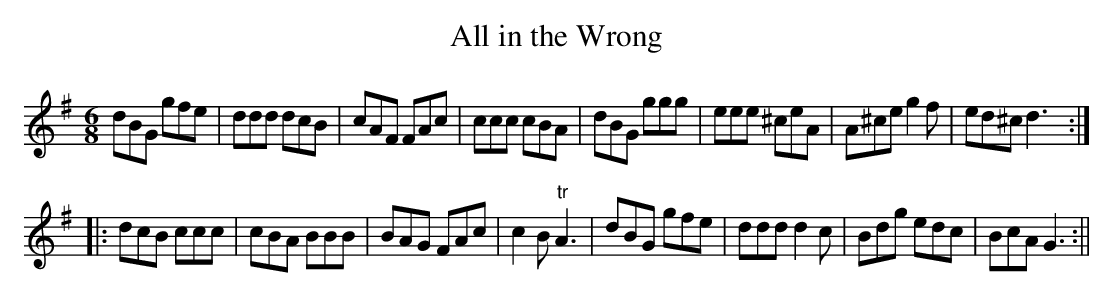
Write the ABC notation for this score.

X:1
T:All in the Wrong
M:6/8
L:1/8
K:G
dBG gfe|ddd dcB|cAF FAc|ccc cBA|dBG ggg|eee ^ceA|A^ce g2f|ed^c d3:|
|:dcB ccc|cBA BBB|BAG FAc|c2B "tr"A3|dBG gfe|ddd d2c|Bdg edc|BcA G3:||
